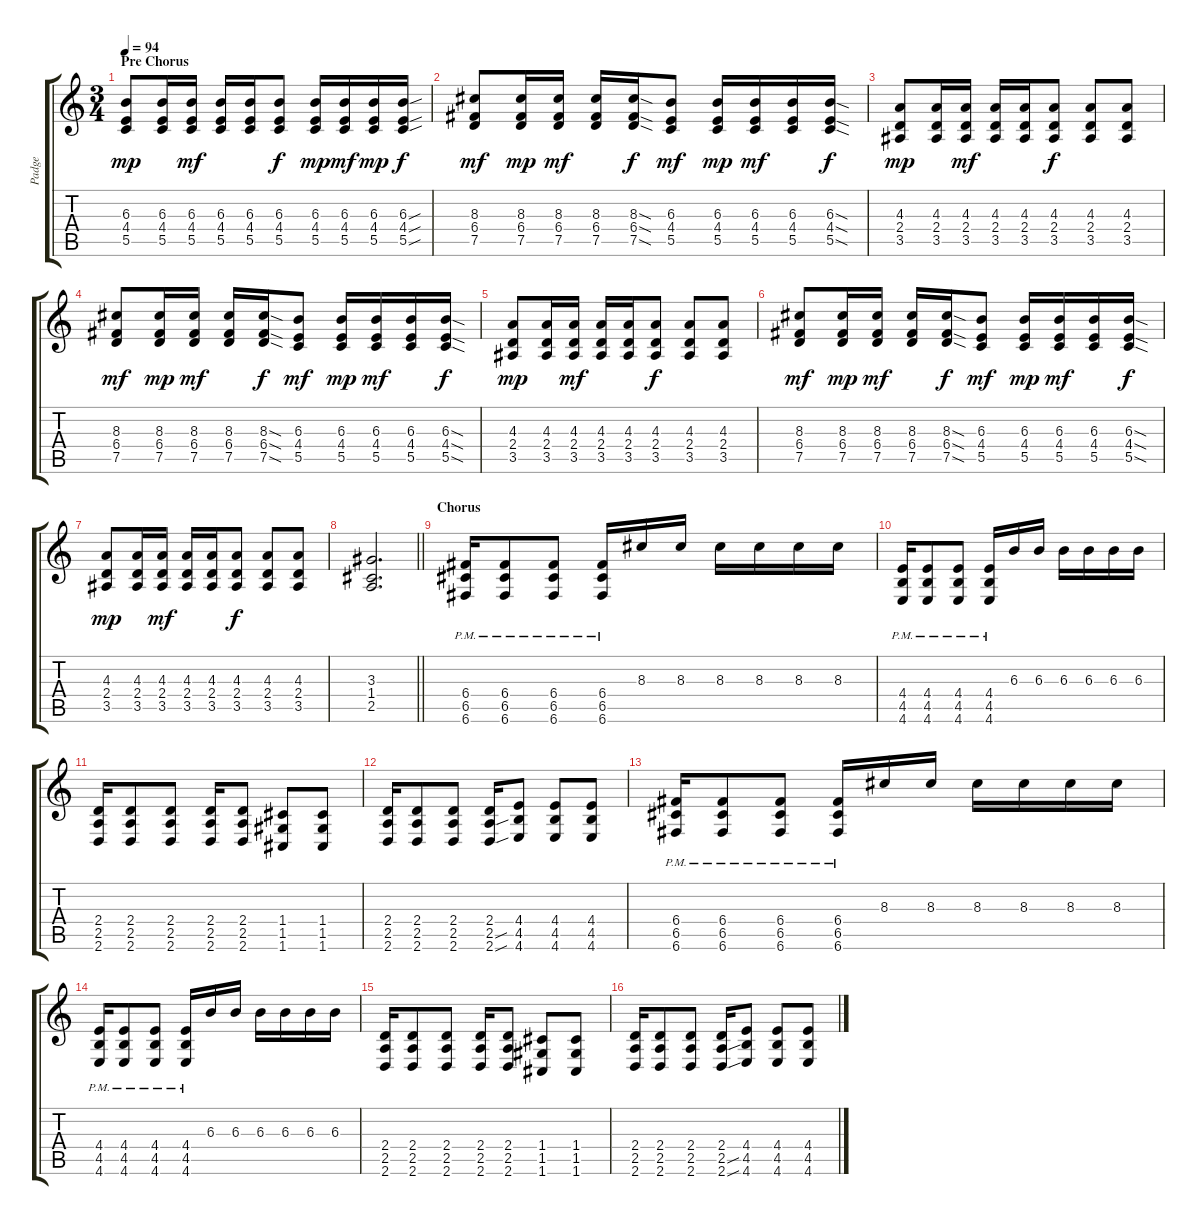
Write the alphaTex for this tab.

\track ("Padge" "Padge") {instrument distortionguitar}
\staff {score tabs}
\tuning (D4 A3 F3 C3 G2 C2) {hide}
\ts (3 4)
\section ("" "Pre Chorus")
\tempo 94
\clef g2
\ks c
(6.3 4.4 5.5).8{dy mp} (6.3 4.4 5.5).16 (6.3 4.4 5.5).16{dy mf} (6.3 4.4 5.5).16 (6.3 4.4 5.5).16 (6.3 4.4 5.5).8{dy f} (6.3 4.4 5.5).16{dy mp} (6.3 4.4 5.5).16{dy mf} (6.3 4.4 5.5).16{dy mp} (6.3{sou} 4.4{sou} 5.5{sou}).16{dy f} |
(8.3 6.4 7.5).8{dy mf} (8.3 6.4 7.5).16{dy mp} (8.3 6.4 7.5).16{dy mf} (8.3 6.4 7.5).16 (8.3{sod} 6.4{sod} 7.5{sod}).16{dy f} (6.3 4.4 5.5).8{dy mf} (6.3 4.4 5.5).16{dy mp} (6.3 4.4 5.5).16{dy mf} (6.3 4.4 5.5).16 (6.3{sod} 4.4{sod} 5.5{sod}).16{dy f} |
(4.3 2.4 3.5).8{dy mp} (4.3 2.4 3.5).16 (4.3 2.4 3.5).16{dy mf} (4.3 2.4 3.5).16 (4.3 2.4 3.5).16 (4.3 2.4 3.5).8{dy f} (4.3 2.4 3.5).8 (4.3 2.4 3.5).8 |
(8.3 6.4 7.5).8{dy mf} (8.3 6.4 7.5).16{dy mp} (8.3 6.4 7.5).16{dy mf} (8.3 6.4 7.5).16 (8.3{sod} 6.4{sod} 7.5{sod}).16{dy f} (6.3 4.4 5.5).8{dy mf} (6.3 4.4 5.5).16{dy mp} (6.3 4.4 5.5).16{dy mf} (6.3 4.4 5.5).16 (6.3{sod} 4.4{sod} 5.5{sod}).16{dy f} |
(4.3 2.4 3.5).8{dy mp} (4.3 2.4 3.5).16 (4.3 2.4 3.5).16{dy mf} (4.3 2.4 3.5).16 (4.3 2.4 3.5).16 (4.3 2.4 3.5).8{dy f} (4.3 2.4 3.5).8 (4.3 2.4 3.5).8 |
(8.3 6.4 7.5).8{dy mf} (8.3 6.4 7.5).16{dy mp} (8.3 6.4 7.5).16{dy mf} (8.3 6.4 7.5).16 (8.3{sod} 6.4{sod} 7.5{sod}).16{dy f} (6.3 4.4 5.5).8{dy mf} (6.3 4.4 5.5).16{dy mp} (6.3 4.4 5.5).16{dy mf} (6.3 4.4 5.5).16 (6.3{sod} 4.4{sod} 5.5{sod}).16{dy f} |
(4.3 2.4 3.5).8{dy mp} (4.3 2.4 3.5).16 (4.3 2.4 3.5).16{dy mf} (4.3 2.4 3.5).16 (4.3 2.4 3.5).16 (4.3 2.4 3.5).8{dy f} (4.3 2.4 3.5).8 (4.3 2.4 3.5).8 |
\barLineRight lightlight
(3.3 1.4 2.5).2{d} |
\section ("" "Chorus")
(6.4 6.5{pm} 6.6{pm}).16{balance 2 instrument distortionguitar} (6.4 6.5{pm} 6.6{pm}).8 (6.4 6.5{pm} 6.6{pm}).8 (6.4 6.5{pm} 6.6{pm}).16 8.3.16 8.3.16 8.3.16 8.3.16 8.3.16 8.3.16 |
(4.4 4.5{pm} 4.6{pm}).16 (4.4 4.5{pm} 4.6{pm}).8 (4.4 4.5{pm} 4.6{pm}).8 (4.4 4.5{pm} 4.6{pm}).16 6.3.16 6.3.16 6.3.16 6.3.16 6.3.16 6.3.16 |
(2.4 2.5 2.6).16 (2.4 2.5 2.6).8 (2.4 2.5 2.6).8 (2.4 2.5 2.6).16 (2.4 2.5 2.6).8 (1.4 1.5 1.6).8 (1.4 1.5 1.6).8 |
(2.4 2.5 2.6).16 (2.4 2.5 2.6).8 (2.4 2.5 2.6).8 (2.4 2.5{sou} 2.6{sou}).16 (4.4 4.5 4.6).8 (4.4 4.5 4.6).8 (4.4 4.5 4.6).8 |
(6.4 6.5{pm} 6.6{pm}).16 (6.4 6.5{pm} 6.6{pm}).8 (6.4 6.5{pm} 6.6{pm}).8 (6.4 6.5{pm} 6.6{pm}).16 8.3.16 8.3.16 8.3.16 8.3.16 8.3.16 8.3.16 |
(4.4 4.5{pm} 4.6{pm}).16 (4.4 4.5{pm} 4.6{pm}).8 (4.4 4.5{pm} 4.6{pm}).8 (4.4 4.5{pm} 4.6{pm}).16 6.3.16 6.3.16 6.3.16 6.3.16 6.3.16 6.3.16 |
(2.4 2.5 2.6).16 (2.4 2.5 2.6).8 (2.4 2.5 2.6).8 (2.4 2.5 2.6).16 (2.4 2.5 2.6).8 (1.4 1.5 1.6).8 (1.4 1.5 1.6).8 |
(2.4 2.5 2.6).16 (2.4 2.5 2.6).8 (2.4 2.5 2.6).8 (2.4 2.5{sou} 2.6{sou}).16 (4.4 4.5 4.6).8 (4.4 4.5 4.6).8 (4.4 4.5 4.6).8
